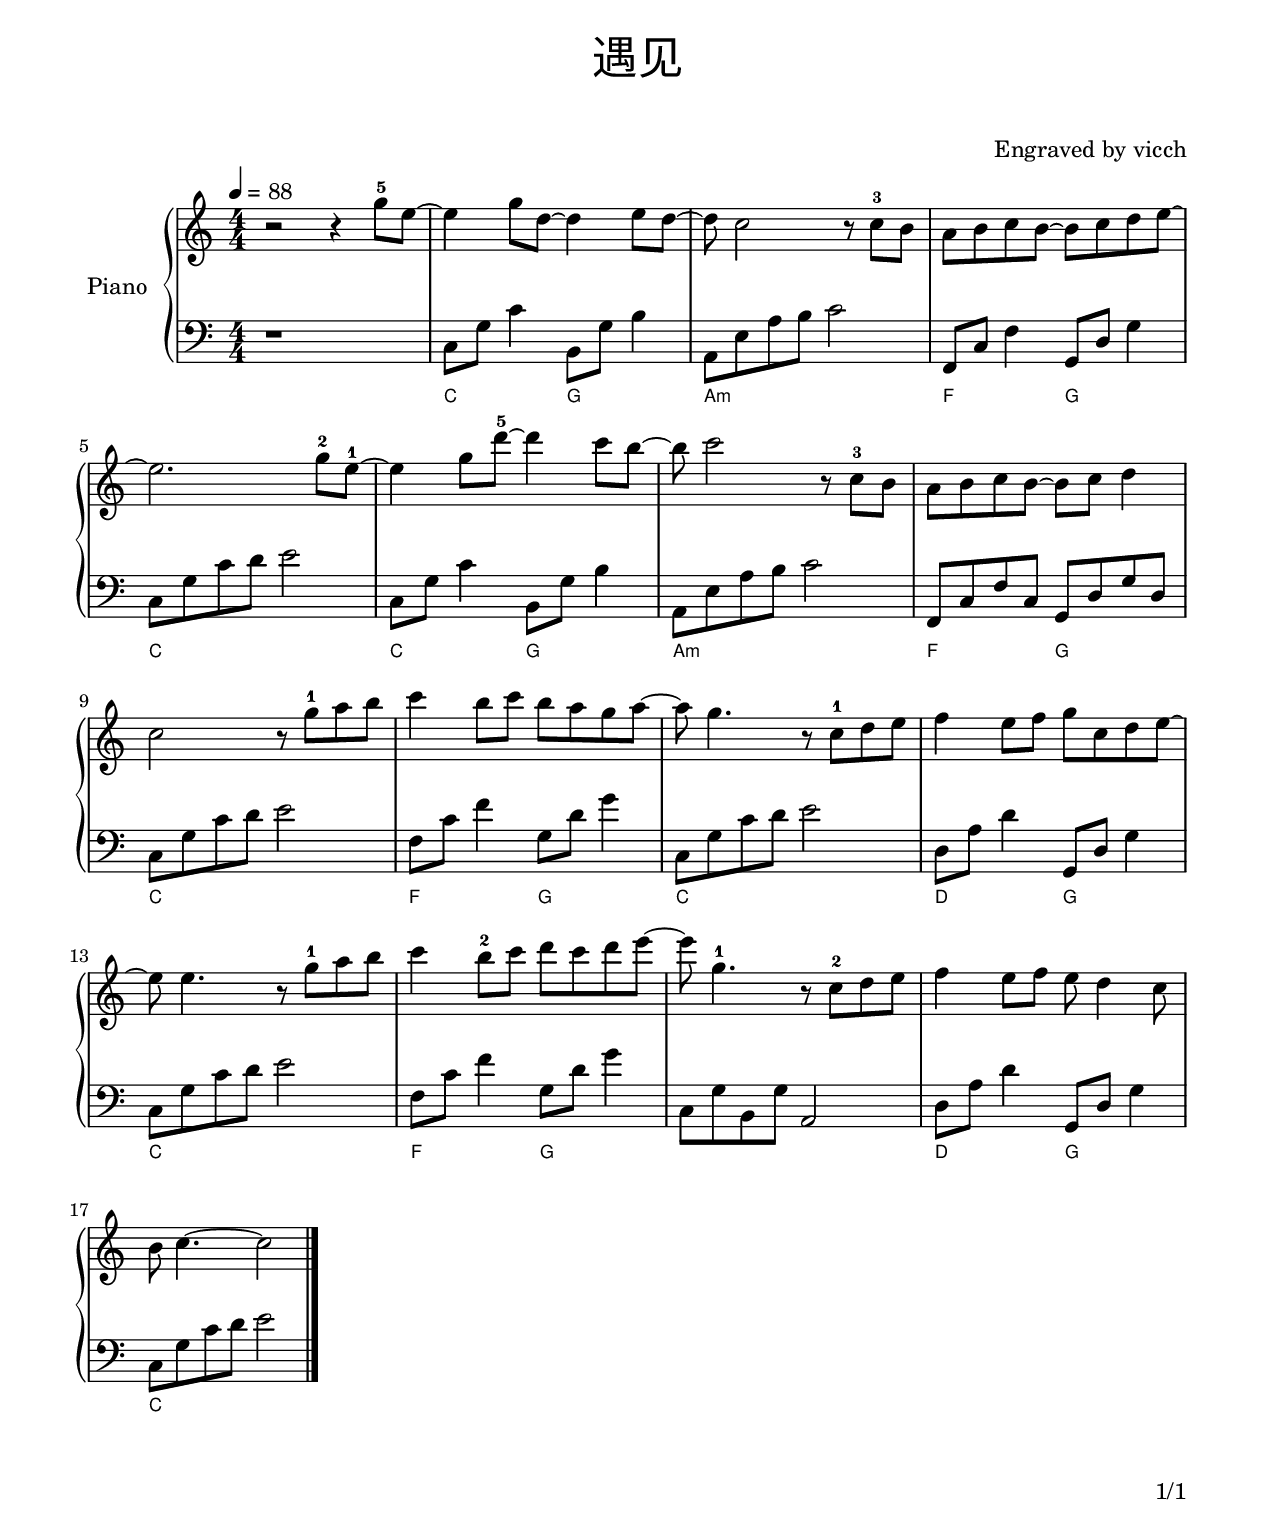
\version "2.24.3"

#(define title      "遇见")
#(define title-font "FangSong")
#(define sequence   "EveryonePiano 68")
#(define total-page 1)

\include "../base.ly"

\paper {
  ragged-last = ##t
}

\markup \vspace #1.5

CI   = { c8  g8  c'4 }
DI   = { d8  a8  d'4 }
GI   = { b,8 g8  b4  }
GII  = { g,8 d8  g4  }
GIII = { g8  d'8 g'4 }
FI   = { f,8 c8  f4  }
FII  = { f8  c'8 f'4 }

CII = { c8  g8 c'8 d'8 e'2 }
AmI = { a,8 e8 a8  b8  c'2 }

FIII = { f,8 c8 f8 c8 }
GIV  = { g,8 d8 g8 d8 }

\score {
  \new PianoStaff \with {
    instrumentName = "Piano"
  } <<
    \new Staff {
      \tempo 4 = 88
      \clef treble
      \key c \major
      \time 4/4
      
      r2 r4 g''8^5 e''8~   | e''4 g''8 d''8~    d''4  e''8  d''8~ | d''8 c''2  r8 c''8^3 b'8 | a'8 b'8 c''8 b'8~ b'8 c''8 d''8 e''8~ | \break
      e''2. g''8^2 e''8^1~ | e''4 g''8 d'''8^5~ d'''4 c'''8 b''8~ | b''8 c'''2 r8 c''8^3 b'8 | a'8 b'8 c''8 b'8~ b'8 c''8 d''4       | \break

      c''2       r8 g''8^1 a''8 b''8 | c'''4 b''8   c'''8 b''8  a''8  g''8  a''8~  | a''8  g''4.   r8 c''8^1 d''8 e''8 | f''4 e''8 f''8 g''8 c''8 d''8 e''8~ | \break
      e''8 e''4. r8 g''8^1 a''8 b''8 | c'''4 b''8^2 c'''8 d'''8 c'''8 d'''8 e'''8~ | e'''8 g''4.^1 r8 c''8^2 d''8 e''8 | f''4 e''8 f''8 e''8 d''4      c''8  | \break
      
      b'8 c''4.~ c''2~ | \bar "|."
    }
    \new Staff {
      \clef bass
      \key c \major
      \time 4/4
      
      r1   | \CI \GI | \AmI | \FI   \GII |
      \CII | \CI \GI | \AmI | \FIII \GIV |
      
      \CII | \FII \GIII | \CII             | \DI \GII |
      \CII | \FII \GIII | c8 g8 b,8 g8 a,2 | \DI \GII |
      
      \CII |
    }
    \chords {
      r1 | c2 g2 | a1:m | f2 g2 |
      c1 | c2 g2 | a1:m | f2 g2 |
      
      c1 | f2 g2 | c1 | d2 g2 |
      c1 | f2 g2 | r1 | d2 g2 |
      
      c1 |
    }
  >>
  \layout {}
  \midi {}
}